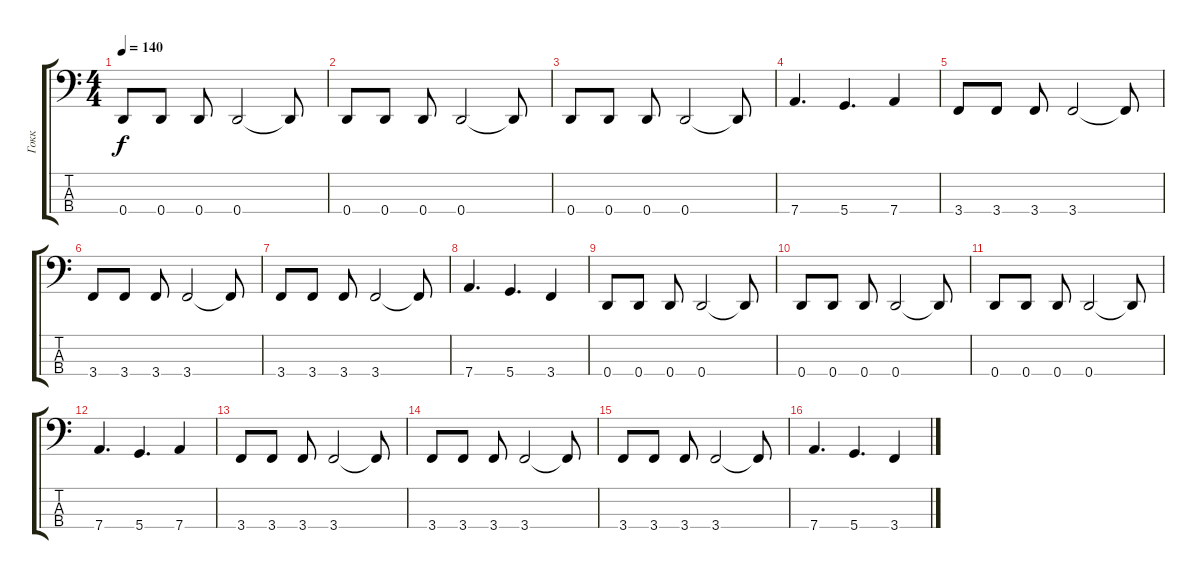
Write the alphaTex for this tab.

\track ("Гокк" "Гокк") {instrument electricbasspick}
\staff {score tabs}
\tuning (G2 D2 A1 D1) {hide}
\ts (4 4)
\tempo 140
\clef f4
\ks c
0.4.8{dy f} 0.4.8 0.4.8 0.4.2 0.4{t}.8 |
0.4.8 0.4.8 0.4.8 0.4.2 0.4{t}.8 |
0.4.8 0.4.8 0.4.8 0.4.2 0.4{t}.8 |
7.4.4{d} 5.4.4{d} 7.4.4 |
3.4.8 3.4.8 3.4.8 3.4.2 3.4{t}.8 |
3.4.8 3.4.8 3.4.8 3.4.2 3.4{t}.8 |
3.4.8 3.4.8 3.4.8 3.4.2 3.4{t}.8 |
7.4.4{d} 5.4.4{d} 3.4.4 |
0.4.8 0.4.8 0.4.8 0.4.2 0.4{t}.8 |
0.4.8 0.4.8 0.4.8 0.4.2 0.4{t}.8 |
0.4.8 0.4.8 0.4.8 0.4.2 0.4{t}.8 |
7.4.4{d} 5.4.4{d} 7.4.4 |
3.4.8 3.4.8 3.4.8 3.4.2 3.4{t}.8 |
3.4.8 3.4.8 3.4.8 3.4.2 3.4{t}.8 |
3.4.8 3.4.8 3.4.8 3.4.2 3.4{t}.8 |
7.4.4{d} 5.4.4{d} 3.4.4
